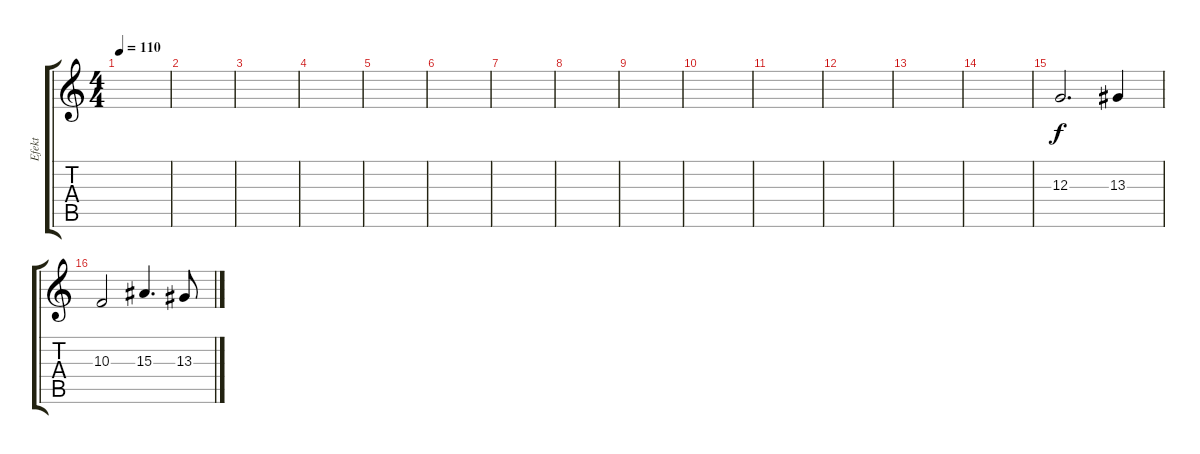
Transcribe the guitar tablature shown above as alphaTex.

\track ("Efekt" "Efekt") {instrument tremolostrings}
\staff {score tabs}
\tuning (E4 B3 G3 D3 A2 E2) {hide}
\ts (4 4)
\tempo 110
\clef g2
\ks c
|
|
|
|
|
|
|
|
|
|
|
|
|
|
12.3.2{d} 13.3.4 |
10.3.2 15.3.4{d} 13.3.8
